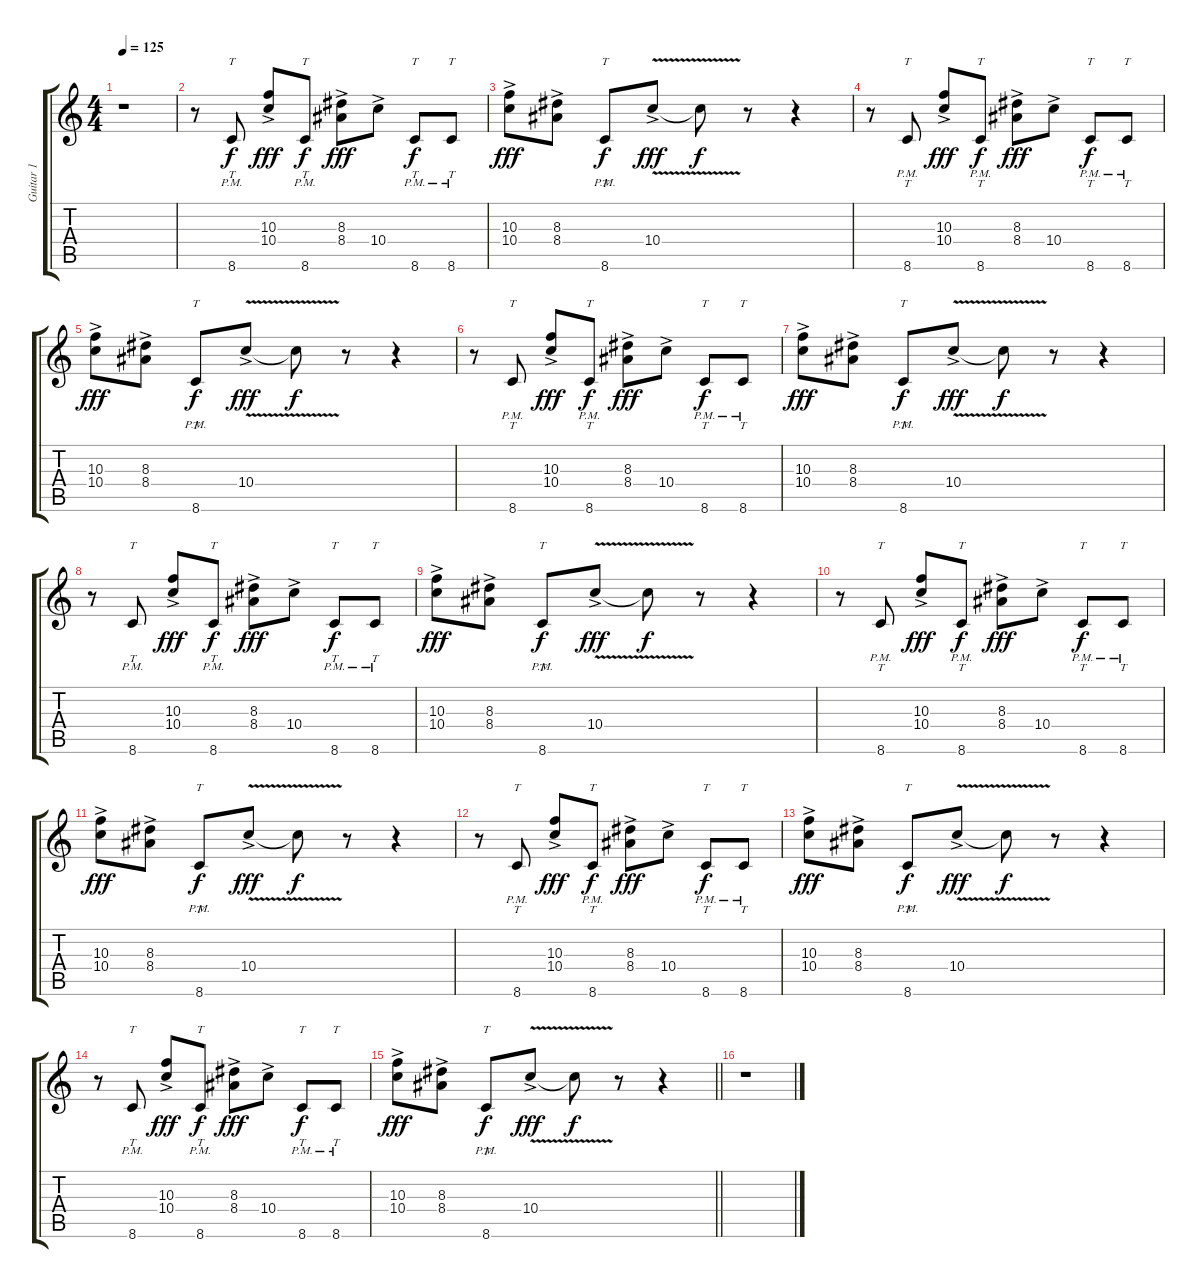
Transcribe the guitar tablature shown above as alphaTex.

\track ("Guitar 1" "Guitar 1") {instrument distortionguitar}
\staff {score tabs}
\tuning (E4 B3 G3 D3 A2 E2) {hide}
\ts (4 4)
\tempo 125
\clef g2
\ks c
r.1{dy f instrument distortionguitar} |
r.8 8.6{pm}.8{tt} (10.3{ac} 10.4{ac}).8{dy fff} 8.6{pm}.8{tt dy f} (8.3{ac} 8.4{ac}).8{dy fff} 10.4{ac}.8 8.6{pm}.8{tt dy f} 8.6{pm}.8{tt} |
(10.3{ac} 10.4{ac}).8{dy fff} (8.3{ac} 8.4{ac}).8 8.6{pm}.8{tt dy f} 10.4{v ac}.8{dy fff} 10.4{t}.8{dy f} r.8 r.4 |
r.8 8.6{pm}.8{tt} (10.3{ac} 10.4{ac}).8{dy fff} 8.6{pm}.8{tt dy f} (8.3{ac} 8.4{ac}).8{dy fff} 10.4{ac}.8 8.6{pm}.8{tt dy f} 8.6{pm}.8{tt} |
(10.3{ac} 10.4{ac}).8{dy fff} (8.3{ac} 8.4{ac}).8 8.6{pm}.8{tt dy f} 10.4{v ac}.8{dy fff} 10.4{t}.8{dy f} r.8 r.4 |
r.8 8.6{pm}.8{tt} (10.3{ac} 10.4{ac}).8{dy fff} 8.6{pm}.8{tt dy f} (8.3{ac} 8.4{ac}).8{dy fff} 10.4{ac}.8 8.6{pm}.8{tt dy f} 8.6{pm}.8{tt} |
(10.3{ac} 10.4{ac}).8{dy fff} (8.3{ac} 8.4{ac}).8 8.6{pm}.8{tt dy f} 10.4{v ac}.8{dy fff} 10.4{t}.8{dy f} r.8 r.4 |
r.8 8.6{pm}.8{tt} (10.3{ac} 10.4{ac}).8{dy fff} 8.6{pm}.8{tt dy f} (8.3{ac} 8.4{ac}).8{dy fff} 10.4{ac}.8 8.6{pm}.8{tt dy f} 8.6{pm}.8{tt} |
(10.3{ac} 10.4{ac}).8{dy fff} (8.3{ac} 8.4{ac}).8 8.6{pm}.8{tt dy f} 10.4{v ac}.8{dy fff} 10.4{t}.8{dy f} r.8 r.4 |
r.8 8.6{pm}.8{tt} (10.3{ac} 10.4{ac}).8{dy fff} 8.6{pm}.8{tt dy f} (8.3{ac} 8.4{ac}).8{dy fff} 10.4{ac}.8 8.6{pm}.8{tt dy f} 8.6{pm}.8{tt} |
(10.3{ac} 10.4{ac}).8{dy fff} (8.3{ac} 8.4{ac}).8 8.6{pm}.8{tt dy f} 10.4{v ac}.8{dy fff} 10.4{t}.8{dy f} r.8 r.4 |
r.8 8.6{pm}.8{tt} (10.3{ac} 10.4{ac}).8{dy fff} 8.6{pm}.8{tt dy f} (8.3{ac} 8.4{ac}).8{dy fff} 10.4{ac}.8 8.6{pm}.8{tt dy f} 8.6{pm}.8{tt} |
(10.3{ac} 10.4{ac}).8{dy fff} (8.3{ac} 8.4{ac}).8 8.6{pm}.8{tt dy f} 10.4{v ac}.8{dy fff} 10.4{t}.8{dy f} r.8 r.4 |
r.8 8.6{pm}.8{tt} (10.3{ac} 10.4{ac}).8{dy fff} 8.6{pm}.8{tt dy f} (8.3{ac} 8.4{ac}).8{dy fff} 10.4{ac}.8 8.6{pm}.8{tt dy f} 8.6{pm}.8{tt} |
\barLineRight lightlight
(10.3{ac} 10.4{ac}).8{dy fff} (8.3{ac} 8.4{ac}).8 8.6{pm}.8{tt dy f} 10.4{v ac}.8{dy fff} 10.4{t}.8{dy f} r.8 r.4 |
r.1
